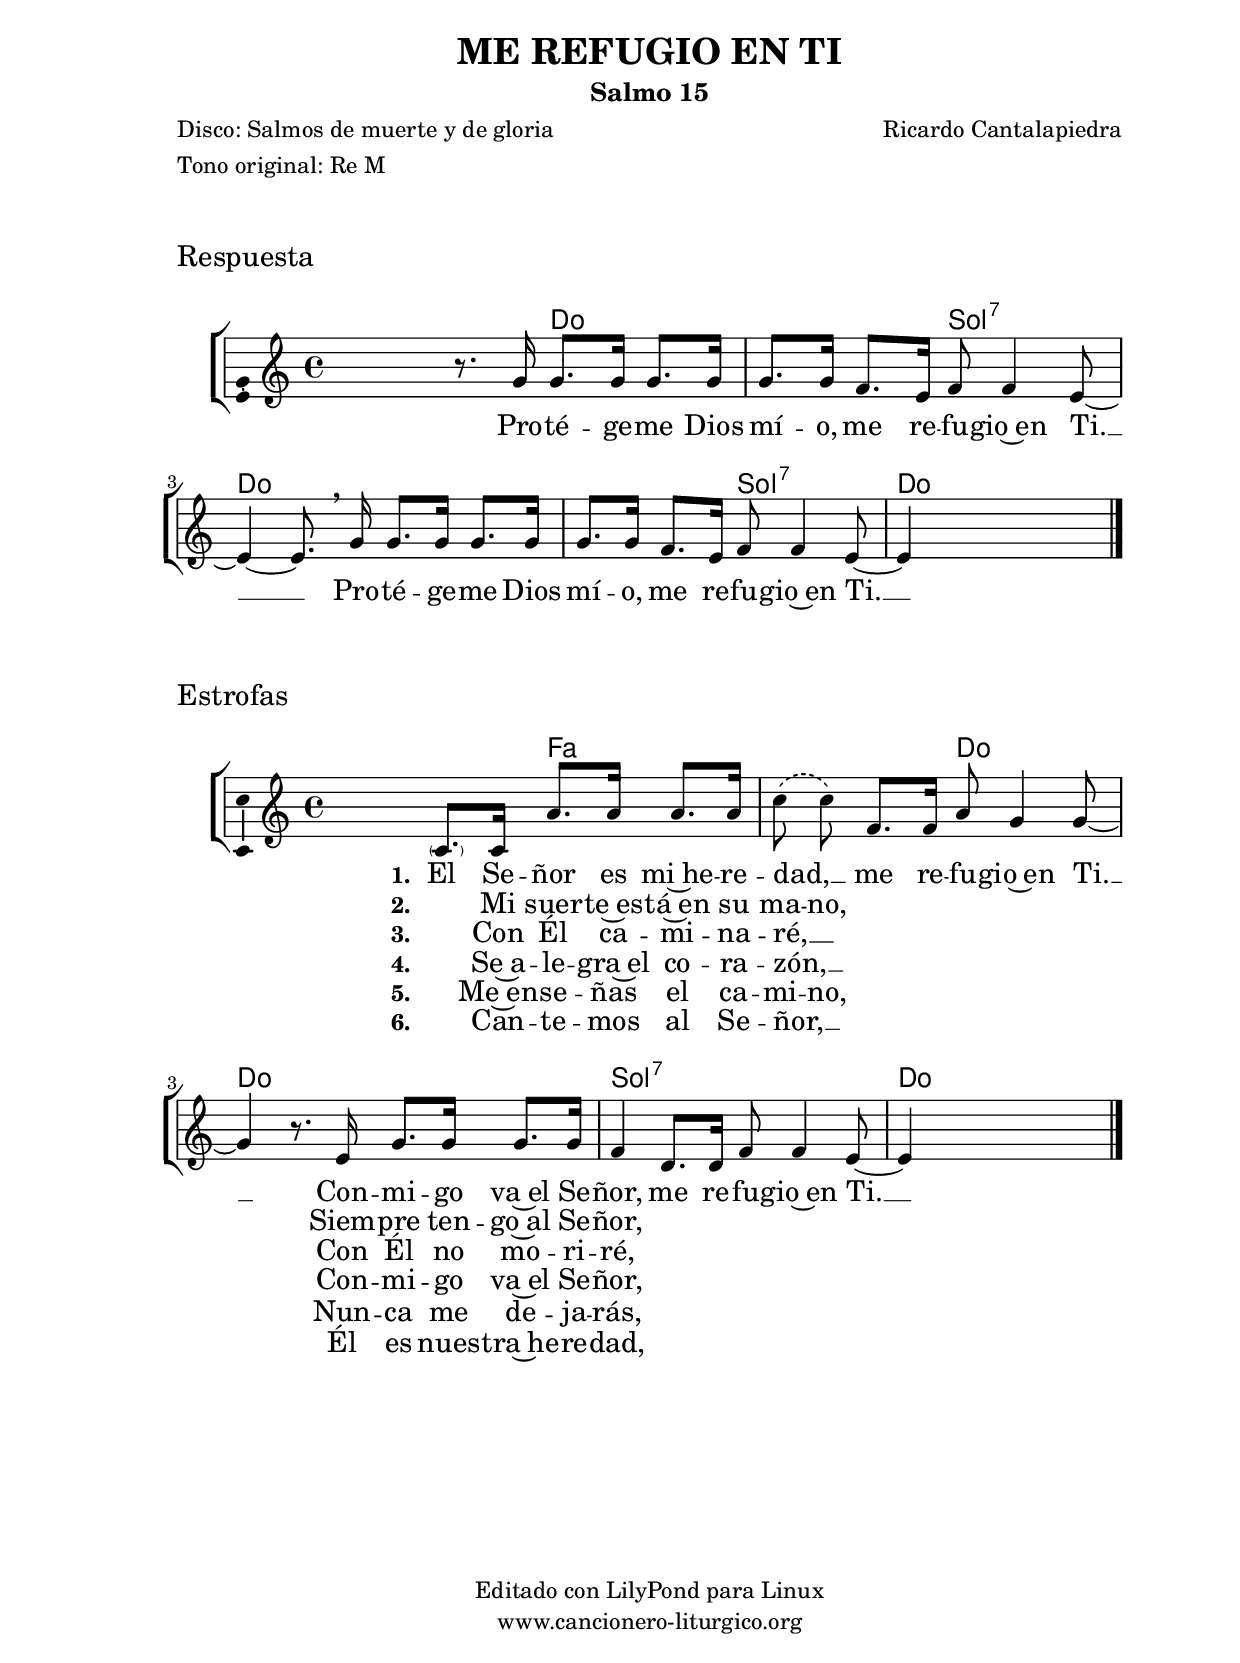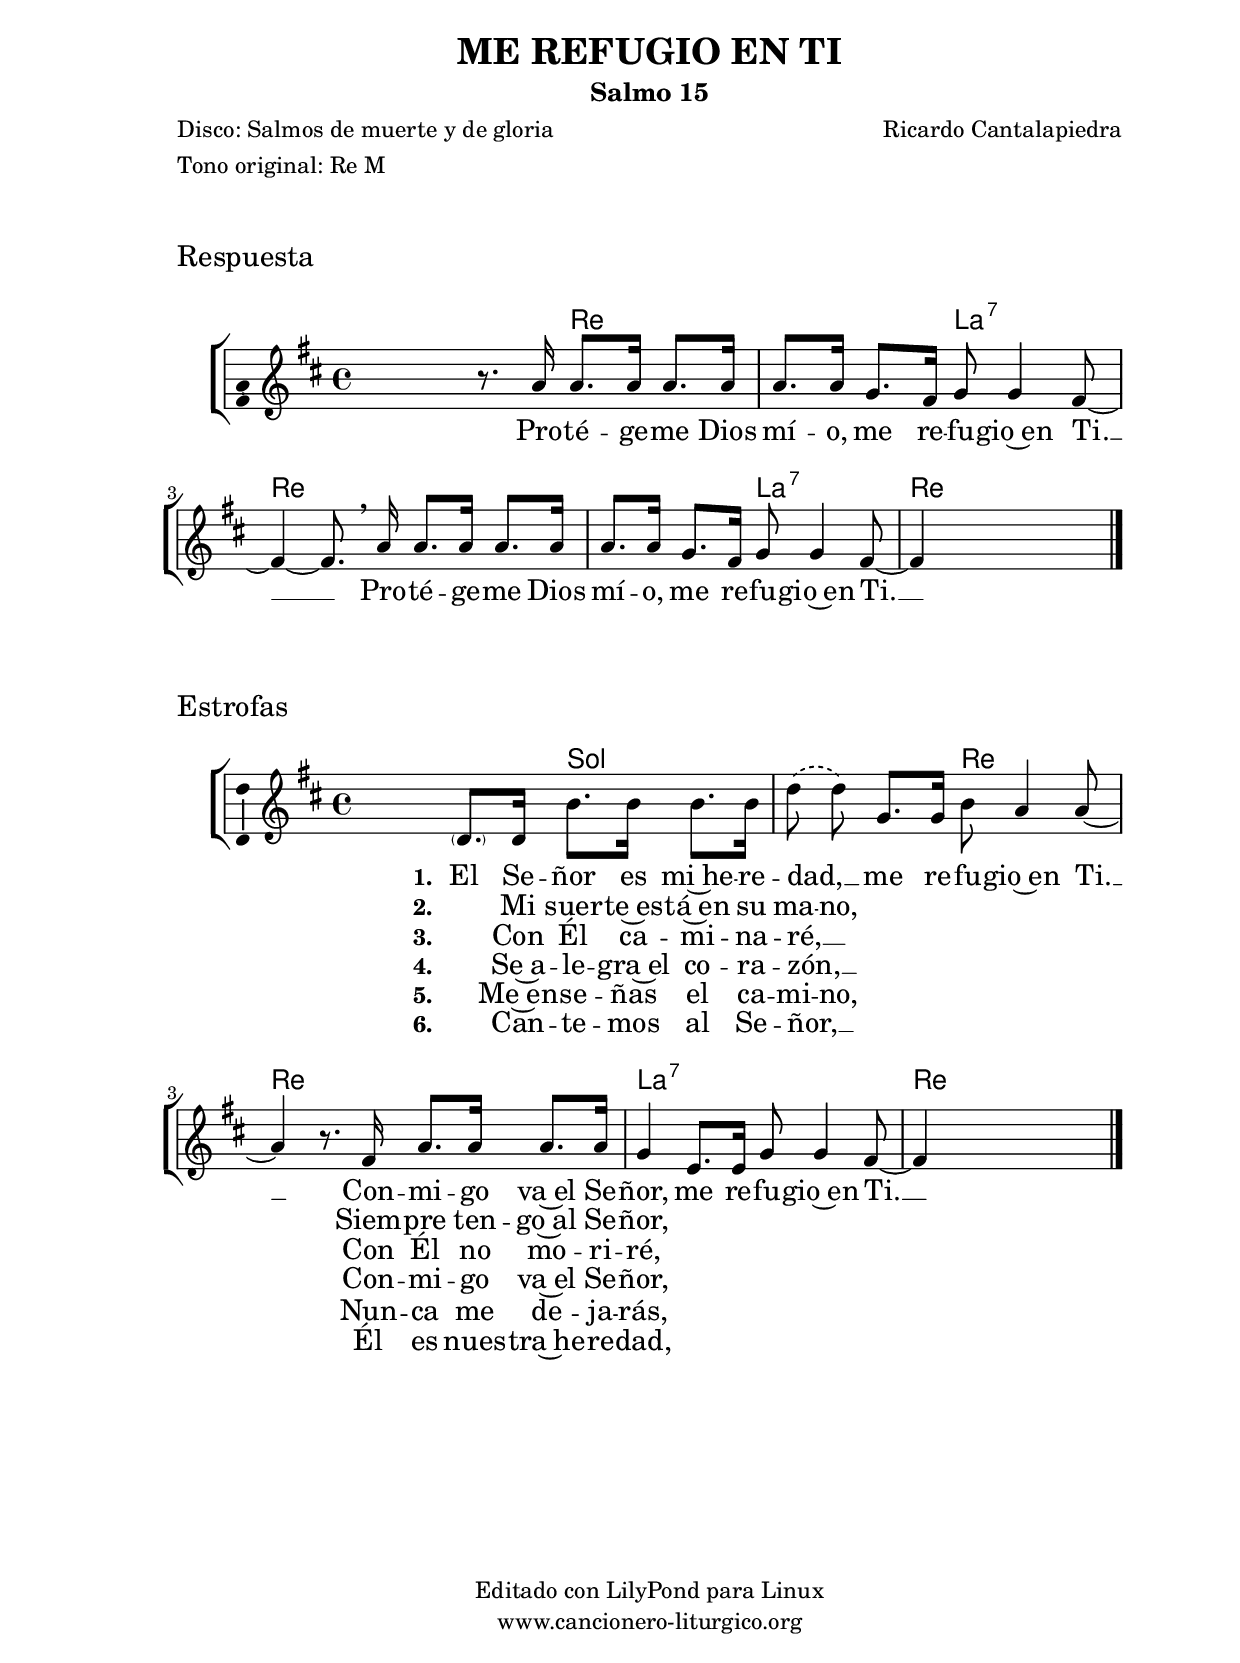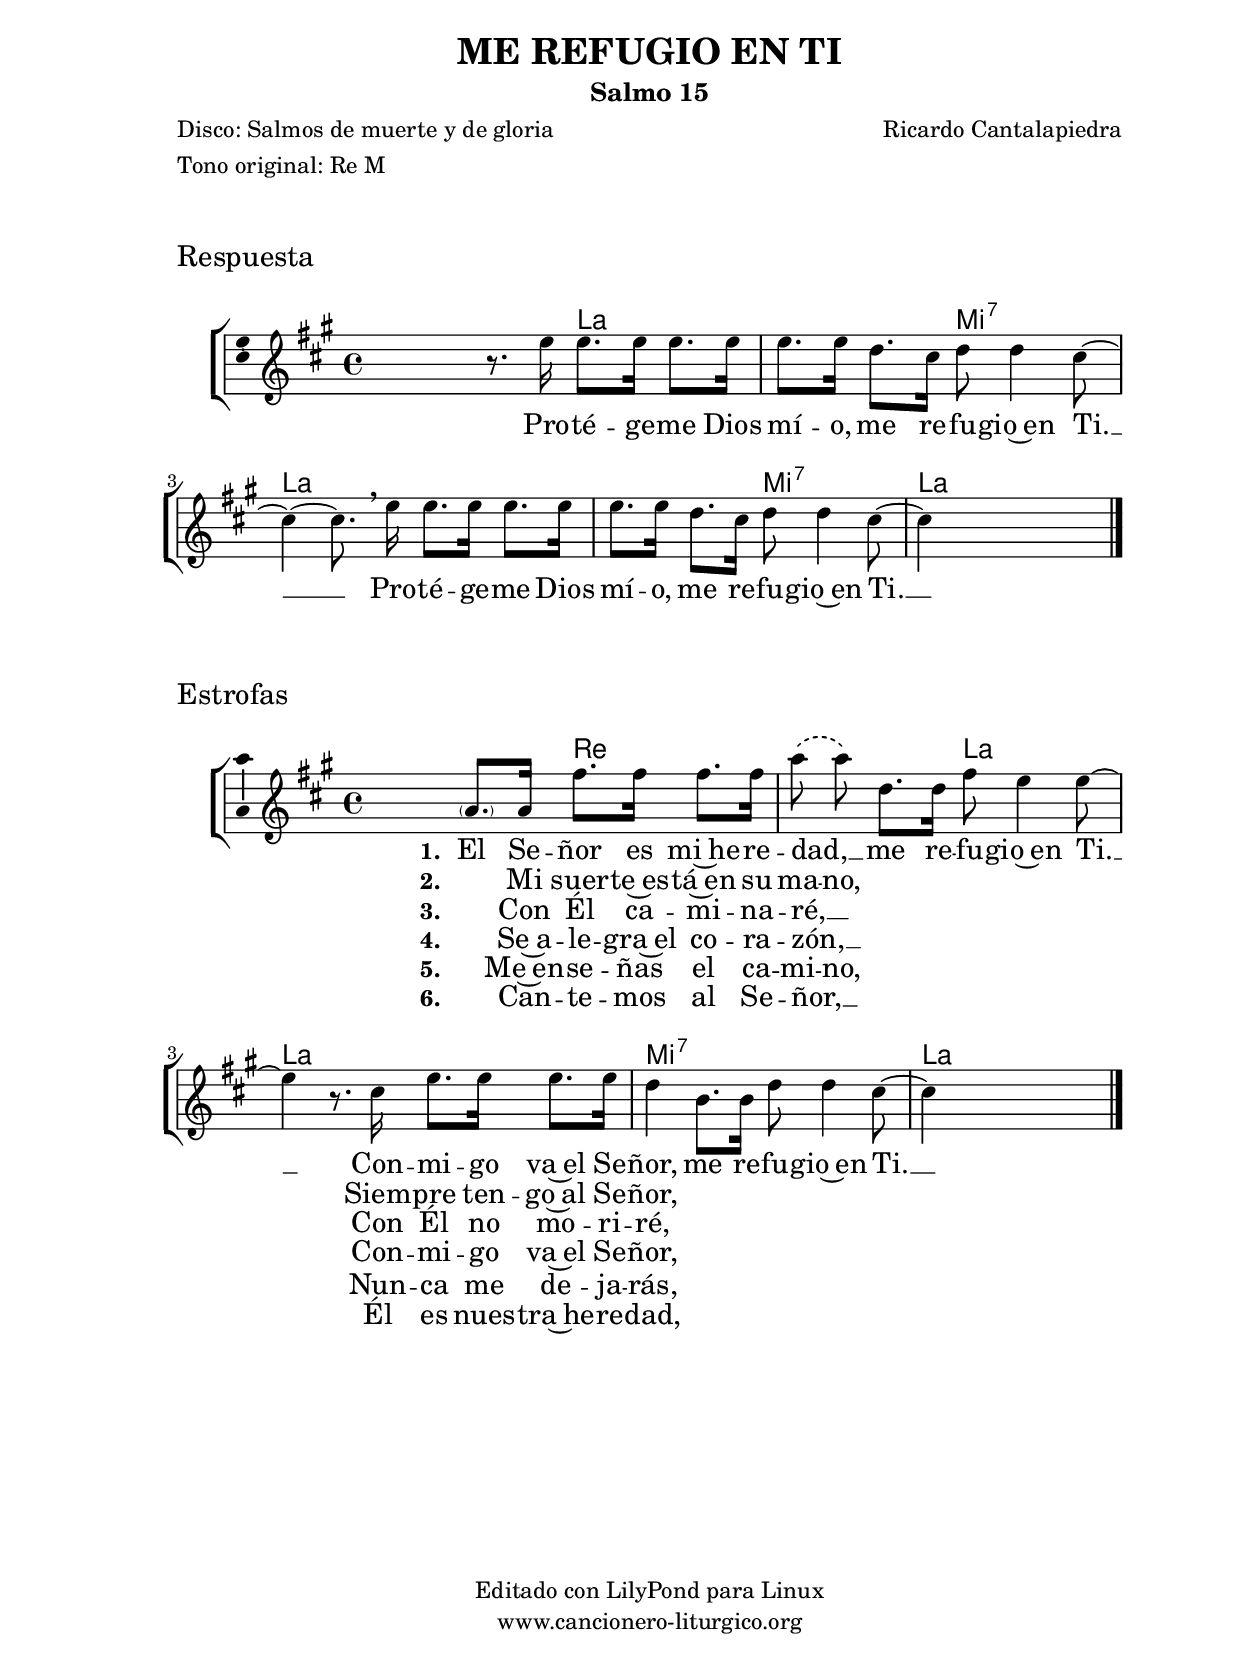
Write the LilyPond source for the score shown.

%
%para convertir .midi en .wav:
%timidity filename.midi -Ow -o finename.wav
%
%
%Para convertir de .wav a .mp3:
%lame -h -m j filename.wav
%
%
%para escuchar el midi:
%timidity nombrefichero.midi
%


%versión de lilypond para la que se ha escrito esta partitura:
\version "2.16.0"

	%Tamaño papel
	#(set-default-paper-size "a4")
	%Tamaño partitura
	#(set-global-staff-size 20)
	%No responde al pulsar sobre una nota
	#(ly:set-option 'point-and-click #f)

%parámetros del encabezamiento:
\header {
	title = "ME REFUGIO EN TI"
	subtitle = "Salmo 15"
	composer = "Ricardo Cantalapiedra"
	poet = "Disco: Salmos de muerte y de gloria"
	meter = "Tono original: Re M"
	arranger = ""
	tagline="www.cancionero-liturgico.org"
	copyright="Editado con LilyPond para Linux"
	}

%parámetros asociados al papel:
\paper  {
	oddHeaderMarkup = \markup {\fill-line { \on-the-fly #not-first-page \fromproperty #'header:title \on-the-fly #not-first-page \fromproperty #'header:composer }}
	evenHeaderMarkup = \markup {\fill-line { \fromproperty #'header:composer \fromproperty #'header:title }}
	#(set-paper-size "a4")
	print-page-number = ##f
	first-page-number = 1
	print-first-page-number = ##f
	head-separation = 3.0 \cm
	top-margin = 2.0 \cm
	bottom-margin = 0.5\cm
	left-margin = 3.0 \cm
	line-width = 16.0 \cm 
	indent = 8\mm
	interscoreline = 2.\mm
	between-system-space = 15\mm
%	para que las partituras no llenen la hoja:
	ragged-bottom = ##t
%	idem para la última hoja:
	ragged-last-bottom = ##f
%	para que las partituras llenen el ancho del papel:
	ragged-last = ##f
	after-title-space = 2.5 \cm
%page-count=2
%system-count=8

	%Flexible Vertical Spacing
	markup-system-spacing =
	#'((basic-distance . 5) (minimum-distance . 3) (padding . 3))
	score-markup-spacing =
	#'((basic-distance . 15) (minimum-distance . 10) (padding . 3))
%	score-system-spacing =
%	#'((basic-distance . 15) (minimum-distance . 10) (padding . 5))
	system-system-spacing =
	#'((basic-distance . 5) (minimum-distance . 3) (padding . 3))
	markup-markup-spacing =
	#'((basic-distance . 20) (minimum-distance . 15) (padding . 3))
	last-bottom-spacing =
	#'((basic-distance . 5) (minimum-distance . 5) (padding . 3))
%	top-system-spacing =
%	#'((basic-distance . 10) (minimum-distance . 5) (padding . 3))
%	top-markup-spacing =
%	#'((basic-distance . 15) (minimum-distance . 10) (padding . 3))

	}


%parámetros que afectan a toda la partitura:
global =  {
	%clave de sol (G):
	\clef G
	%armadura:
	\transpose d c
	\key d \major
	\tempo 4=100
	\set Score.tempoHideNote = ##t
	}


%%%%%%%%%%%%%%%%%%%%%%%%%%%%%%%%%%%%%%%%%%%%%%%%%%%%%%%
%%%%%%%%%%%%%%%%%%%%%%%%%%%%%%%%%%%%%%%%%%%%%%%%%%%%%%%
%%%%%%%%%%%%%%%%%%%%%%%%%%%%%%%%%%%%%%%%%%%%%%%%%%%%%%%


acordesrespuno = {
	\italianChords
	\chordmode {
	\transpose d c
{

s2
d2 d a:7 d
d2 d a:7 d
s2

}
}
}

melodiarespuno = 
	\transpose d c
{
	\relative c''{

\time 4/4

s4 r8. a16 a8. a16 a8. a16
a8. a16 g8. fis16 g8 g4 fis8~
fis4~fis8. \breathe a16 a8. a16 a8. a16
a8. a16 g8. fis16 g8 g4 fis8~
fis4 s2.

\bar "|."
}
}


textorespuno = \lyricmode {

Pro -- té -- ge -- me Dios mí -- o,
me re -- fu -- gio~en Ti. __
Pro -- té -- ge -- me Dios mí -- o,
me re -- fu -- gio~en Ti. __

	}

acordesrespunoStaff = \context ChordNames = acordesrespunoStaff <<
	\set chordChanges = ##t
	\acordesrespuno
	>>


vozrespunoStaff = \context Voice = vozrespunoStaff
\with {\consists "Ambitus_engraver"}
<<
%	\set Staff.instrumentName = ""
%	\set Staff.shortInstrumentName = ""
%	\set Staff.midiInstrument = #"clarinet"
%	\set Staff.midiInstrument = #"cello"
%	\set Staff.midiInstrument = #"flute"
	\set Staff.midiInstrument = #"electric guitar (jazz)"
%	\set Staff.midiInstrument = #"english horn"
%	\set Staff.midiInstrument = #"violin"
%	\set Staff.midiInstrument = #"glockenspiel"
	\set Staff.midiMinimumVolume = #0.7
	\set Staff.midiMaximumVolume = #0.9
	\global
	\melodiarespuno
	>>

textorespunoStaff = \context Lyrics = textorespunoStaff <<
	\lyricsto vozrespunoStaff \textorespuno
	>>


%%%%%%%%%%%%%%%%%%%%%%%%%%%%%%%%%%%%%%%%%%%%%%%%%%%%%%%
%%%%%%%%%%%%%%%%%%%%%%%%%%%%%%%%%%%%%%%%%%%%%%%%%%%%%%%
%%%%%%%%%%%%%%%%%%%%%%%%%%%%%%%%%%%%%%%%%%%%%%%%%%%%%%%


acordesrespest = {
	\italianChords
	\chordmode {
	\transpose d c
{

s2
g2 g d d
d2 a:7 a:7 d
s2

}
}
}

melodiarespest = 
	\transpose d c
{
	\relative c'{

\time 4/4

\phrasingSlurDashed

s4 \parenthesize d8. d16 b'8. b16 b8. b16
d8 \(d\) \noBeam g,8. g16 b8 a4 a8~
a4 r8. fis16 a8. a16 a8. a16
g4 e8. e16 g8 g4 fis8~
fis4 s2.

\bar "|."
}
}


textorespestuno = \lyricmode {

\set stanza =#"1. " El Se -- ñor es mi~he -- re -- dad, __ _
me re -- fu -- gio~en Ti. __
Con -- mi -- go va~el Se -- ñor,
me re -- fu -- gio~en Ti. __

	}

textorespestdos = \lyricmode {

\set stanza =#"2. " "  " Mi suer -- te~es -- tá~en su ma -- no,
\skip1 \skip1 \skip1 \skip1 \skip1
Siem -- pre ten -- go~al Se -- ñor,
\skip1 \skip1 \skip1 \skip1 \skip1

	}

textorespesttres = \lyricmode {

\set stanza =#"3. " "  " Con Él ca -- mi -- na -- ré, __ _ "  "
\skip1 \skip1 \skip1 \skip1
Con Él no mo -- ri -- ré,
\skip1 \skip1 \skip1 \skip1 \skip1

	}

textorespestcuatro = \lyricmode {

\set stanza =#"4. " "  " Se~a -- le -- gra~el co -- ra -- zón, __ _ "  "
\skip1 \skip1 \skip1 \skip1
Con -- mi -- go va~el Se -- ñor,
\skip1 \skip1 \skip1 \skip1 \skip1

	}

textorespestcinco = \lyricmode {

\set stanza =#"5. " "  " Me~en -- se -- ñas el ca -- mi -- no,
\skip1 \skip1 \skip1 \skip1 \skip1
Nun -- ca me de -- ja -- rás,
\skip1 \skip1 \skip1 \skip1 \skip1

	}

textorespestseis = \lyricmode {

\set stanza =#"6. " "  " Can -- te -- mos al Se -- ñor, __ _ "  "
\skip1 \skip1 \skip1 \skip1
Él es nues -- tra~he -- re -- dad,
\skip1 \skip1 \skip1 \skip1 \skip1

	}

acordesrespestStaff = \context ChordNames = acordesrespestStaff <<
	\set chordChanges = ##t
	\acordesrespest
	>>


vozrespestStaff = \context Voice = vozrespestStaff
\with {\consists "Ambitus_engraver"}
<<
%	\set Staff.instrumentName = ""
%	\set Staff.shortInstrumentName = ""
%	\set Staff.midiInstrument = #"clarinet"
%	\set Staff.midiInstrument = #"cello"
%	\set Staff.midiInstrument = #"flute"
	\set Staff.midiInstrument = #"electric guitar (jazz)"
%	\set Staff.midiInstrument = #"english horn"
%	\set Staff.midiInstrument = #"violin"
%	\set Staff.midiInstrument = #"glockenspiel"
	\set Staff.midiMinimumVolume = #0.7
	\set Staff.midiMaximumVolume = #0.9
	\global
	\melodiarespest
	>>

textorespestunoStaff = \context Lyrics = textorespestunoStaff <<
	\lyricsto vozrespestStaff \textorespestuno
	>>

textorespestdosStaff = \context Lyrics = textorespestdosStaff <<
	\lyricsto vozrespestStaff \textorespestdos
	>>

textorespesttresStaff = \context Lyrics = textorespesttresStaff <<
	\lyricsto vozrespestStaff \textorespesttres
	>>

textorespestcuatroStaff = \context Lyrics = textorespestcuatroStaff <<
	\lyricsto vozrespestStaff \textorespestcuatro
	>>

textorespestcincoStaff = \context Lyrics = textorespestcincoStaff <<
	\lyricsto vozrespestStaff \textorespestcinco
	>>

textorespestseisStaff = \context Lyrics = textorespestseisStaff <<
	\lyricsto vozrespestStaff \textorespestseis
	>>


%%%%%%%%%%%%%%%%%%%%%%%%%%%%%%%%%%%%%%%%%%%%%%%%%%%%%%%
%%%%%%%%%%%%%%%%%%%%%%%%%%%%%%%%%%%%%%%%%%%%%%%%%%%%%%%
%%%%%%%%%%%%%%%%%%%%%%%%%%%%%%%%%%%%%%%%%%%%%%%%%%%%%%%


\book {
	\score {
		\context ChoirStaff {
			\override StaffGroup.SystemStartBracket #'collapse-height = #1
			\override Score.SystemStartBar #'collapse-height = #1
			<<
			\acordesrespunoStaff
			\vozrespunoStaff
			\textorespunoStaff
			>>
			}
		\layout {
	    		\context {
				\Lyrics
				\override LyricText #'font-size = #2
				}
	   		 \context {
				\Score
				\override StaffSymbol #'staff-space = #(magstep +3)
				}
			}
		\header{piece=\markup{\fontsize #2 "Respuesta"}}
		}
	\score {
		\context ChoirStaff {
			\override StaffGroup.SystemStartBracket #'collapse-height = #1
			\override Score.SystemStartBar #'collapse-height = #1
			<<
			\acordesrespestStaff
			\vozrespestStaff
			\textorespestunoStaff
			\textorespestdosStaff
			\textorespesttresStaff
			\textorespestcuatroStaff
			\textorespestcincoStaff
			\textorespestseisStaff
			>>
			}
		\layout {
	    		\context {
				\Lyrics
				\override LyricText #'font-size = #2
				}
	   		 \context {
				\Score
				\override StaffSymbol #'staff-space = #(magstep +3)
				}
			}
		\header{piece=\markup{\fontsize #2 "Estrofas"}}
		}
	\score {
		\unfoldRepeats
		\context ChoirStaff {
			<<
			\acordesrespunoStaff
			\vozrespunoStaff
			>>
			<<
			\acordesrespestStaff
			\vozrespestStaff
			>>
			}
		\midi {
	  		\context {
	  			\Score
				tempoWholesPerMinute = #(ly:make-moment 70 4)
				}
			}
		}
	}

#(define output-suffix "C")
\book {
	\score {
		\context ChoirStaff {
			\override StaffGroup.SystemStartBracket #'collapse-height = #1
			\override Score.SystemStartBar #'collapse-height = #1
\transpose c d
			<<
			\acordesrespunoStaff
			\vozrespunoStaff
			\textorespunoStaff
			>>
			}
		\layout {
	    		\context {
				\Lyrics
				\override LyricText #'font-size = #2
				}
	   		 \context {
				\Score
				\override StaffSymbol #'staff-space = #(magstep +3)
				}
			}
		\header{piece=\markup{\fontsize #2 "Respuesta"}}
		}
	\score {
		\context ChoirStaff {
			\override StaffGroup.SystemStartBracket #'collapse-height = #1
			\override Score.SystemStartBar #'collapse-height = #1
\transpose c d
			<<
			\acordesrespestStaff
			\vozrespestStaff
			\textorespestunoStaff
			\textorespestdosStaff
			\textorespesttresStaff
			\textorespestcuatroStaff
			\textorespestcincoStaff
			\textorespestseisStaff
			>>
			}
		\layout {
	    		\context {
				\Lyrics
				\override LyricText #'font-size = #2
				}
	   		 \context {
				\Score
				\override StaffSymbol #'staff-space = #(magstep +3)
				}
			}
		\header{piece=\markup{\fontsize #2 "Estrofas"}}
		}
	}

#(define output-suffix "S")
\book {
	\score {
		\context ChoirStaff {
			\override StaffGroup.SystemStartBracket #'collapse-height = #1
			\override Score.SystemStartBar #'collapse-height = #1
\transpose c a
			<<
			\acordesrespunoStaff
			\vozrespunoStaff
			\textorespunoStaff
			>>
			}
		\layout {
	    		\context {
				\Lyrics
				\override LyricText #'font-size = #2
				}
	   		 \context {
				\Score
				\override StaffSymbol #'staff-space = #(magstep +3)
				}
			}
		\header{piece=\markup{\fontsize #2 "Respuesta"}}
		}
	\score {
		\context ChoirStaff {
			\override StaffGroup.SystemStartBracket #'collapse-height = #1
			\override Score.SystemStartBar #'collapse-height = #1
\transpose c a
			<<
			\acordesrespestStaff
			\vozrespestStaff
			\textorespestunoStaff
			\textorespestdosStaff
			\textorespesttresStaff
			\textorespestcuatroStaff
			\textorespestcincoStaff
			\textorespestseisStaff
			>>
			}
		\layout {
	    		\context {
				\Lyrics
				\override LyricText #'font-size = #2
				}
	   		 \context {
				\Score
				\override StaffSymbol #'staff-space = #(magstep +3)
				}
			}
		\header{piece=\markup{\fontsize #2 "Estrofas"}}
		}
	}



